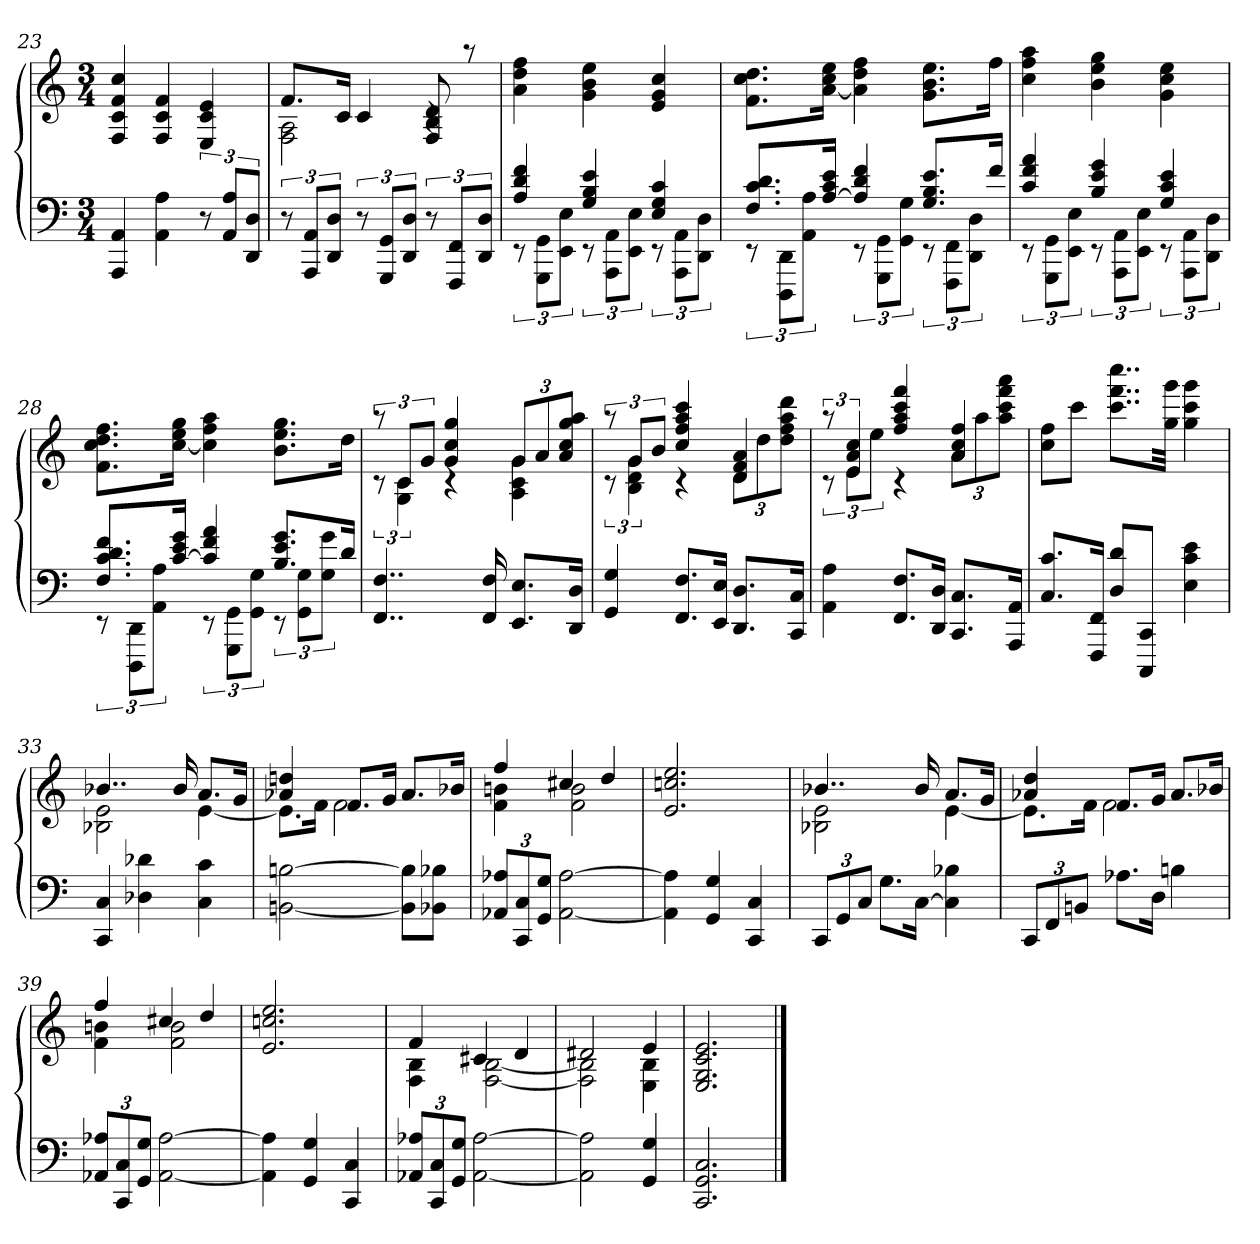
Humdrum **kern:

**kern	**kern
*part1	*part1
*staff2	*staff1
*clefF4	*clefG2
*k[]	*k[]
*C:	*C:
*M3/4	*M3/4
=23	=23
4AAA 4AA	4F 4c 4f 4cc
4AA 4A	4F 4c 4f
12r	4E 4c 4e
12AA 12AL	.
12DD 12DJ	.
=24	=24
*	*^
12r	8.fL	2F 2A
12AAA 12AAL	.	.
12DD 12DJ	.	.
.	16cJk	.
12r	4c	.
12GGG 12GGL	.	.
12DD 12DJ	.	.
12r	8F 8B 8d	4rc
12FFF 12FFL	.	.
.	8raa	.
12DD 12DJ	.	.
*	*v	*v
=25	=25
*^	*
4A 4d 4f	12rEE	4a 4dd 4ff
.	12GGG 12GGL	.
.	12EE 12EJ	.
4G 4B 4e	12rEE	4g 4b 4ee
.	12AAA 12AAL	.
.	12EE 12EJ	.
4E 4G 4c	12rEE	4e 4g 4cc
.	12AAA 12AAL	.
.	12DD 12DJ	.
=26	=26	=26
8.F 8.c 8.dL	12rEE	8.f 8.cc 8.ddL
.	12DDD 12DDL	.
.	12AA 12AJ	.
[16A 16c 16eJk	.	[16a 16cc 16eeJk
4A] 4d 4f	12rEE	4a] 4dd 4ff
.	12GGG 12GGL	.
.	12GG 12GJ	.
8.G 8.B 8.eL	12rEE	8.g 8.b 8.eeL
.	12FFF 12FFL	.
.	12DD 12DJ	.
16fJk	.	16ffJk
=27	=27	=27
4c 4f 4a	12rEE	4cc 4ff 4aa
.	12GGG 12GGL	.
.	12EE 12EJ	.
4B 4e 4g	12rEE	4b 4ee 4gg
.	12AAA 12AAL	.
.	12EE 12EJ	.
4G 4c 4e	12rEE	4g 4cc 4ee
.	12AAA 12AAL	.
.	12DD 12DJ	.
=28	=28	=28
8.F 8.c 8.d 8.fL	12rEE	8.f 8.cc 8.dd 8.ffL
.	12DDD 12DDL	.
.	12AA 12AJ	.
[16c 16e 16gJk	.	[16cc 16ee 16ggJk
4c] 4f 4a	12rEE	4cc] 4ff 4aa
.	12GGG 12GGL	.
.	12GG 12GJ	.
8.B 8.e 8.gL	12rEE	8.b 8.ee 8.ggL
.	12GG 12GL	.
.	12G 12gJ	.
16dJk	.	16ddJk
*v	*v	*
=29	=29
*	*^
4..FF 4..F	12raa	12rc
.	12cL	6G 6c
.	12gJ	.
.	4g 4cc 4gg	4rc
16FF 16F	.	.
8.EE 8.EL	12gL	4A 4c 4g
.	12a	.
.	12a 12cc 12gg 12aaJ	.
16DD 16DJk	.	.
=30	=30	=30
4GG 4G	12raa	12rc
.	12gL	6B 6d 6g
.	12bJ	.
8.FF 8.FL	4cc 4ff 4aa 4ccc	4rc
16EE 16EJk	.	.
8.DD 8.DL	4d 4f 4a	12dL
.	.	12dd
.	.	12dd 12ff 12aa 12dddJ
16CC 16CJk	.	.
=31	=31	=31
4AA 4A	12raa	12rc
.	6e 6a 6cc	12eL
.	.	12eeJ
8.FF 8.FL	4ff 4aa 4ccc 4fff	4rc
16DD 16DJk	.	.
8.CC 8.CL	4a 4cc 4ff	12aL
.	.	12aa
.	.	12aa 12ccc 12fff 12aaaJ
16AAA 16AAJk	.	.
*	*v	*v
=32	=32
8.C 8.cL	8cc 8ffL
.	8cccJ
16FFF 16FFJk	.
8D 8dL	8..ccc 8..fff 8..ccccL
8CCC 8CCJ	.
.	32gg 32gggJkk
4E 4c 4e	4gg 4ccc 4ggg
=33	=33
*	*^
4CC 4C	4..b-X	2B-X 2e
4D-X 4d-X	.	.
.	16b-	.
4C 4c	8.aL	[4e
.	16gJk	.
=34	=34	=34
[2BBn [2Bn	4a-X 4ddn	8.eL]
.	.	16fJk
.	8.fL	2f
.	16gJk	.
8BB] 8B]L	8.a-L	.
8BB-X 8B-XJ	.	.
.	16b-XJk	.
=35	=35	=35
12AA-X 12A-XL	4ff	4f 4bn
12CC 12C	.	.
12GG 12GJ	.	.
[2AA- [2A-	4cc#X	2f 2b
.	4dd	.
*	*v	*v
=36	=36
4AA-] 4A-]	2.e 2.ccn 2.ee
4GG 4G	.
4CC 4C	.
=37	=37
*	*^
12CCL	4..b-X	2B-X 2e
12GG	.	.
12CJ	.	.
8.GL	.	.
[16CJk	16b-	.
4C] 4B-X	8.aL	[4e
.	16gJk	.
=38	=38	=38
12CCL	4a-X 4dd	8.eL]
12FF	.	.
12BBnJ	.	.
.	.	16fJk
8.A-XL	8.fL	2f
16DJk	16gJk	.
4Bn	8.a-L	.
.	16b-XJk	.
=39	=39	=39
12AA-X 12A-XL	4ff	4f 4bn
12CC 12C	.	.
12GG 12GJ	.	.
[2AA- [2A-	4cc#X	2f 2b
.	4dd	.
*	*v	*v
=40	=40
4AA-] 4A-]	2.e 2.ccn 2.ee
4GG 4G	.
4CC 4C	.
=41	=41
*	*^
12AA-X 12A-XL	4f	4F 4B
12CC 12C	.	.
12GG 12GJ	.	.
[2AA- [2A-	4c#X	[2F [2B
.	4d	.
=42	=42	=42
2AA-] 2A-]	2d#X	2F] 2B]
4GG 4G	4e	4E 4B
*	*v	*v
=43	=43
2.CC 2.GG 2.C	2.E 2.G 2.c 2.e
==	==
*-	*-
